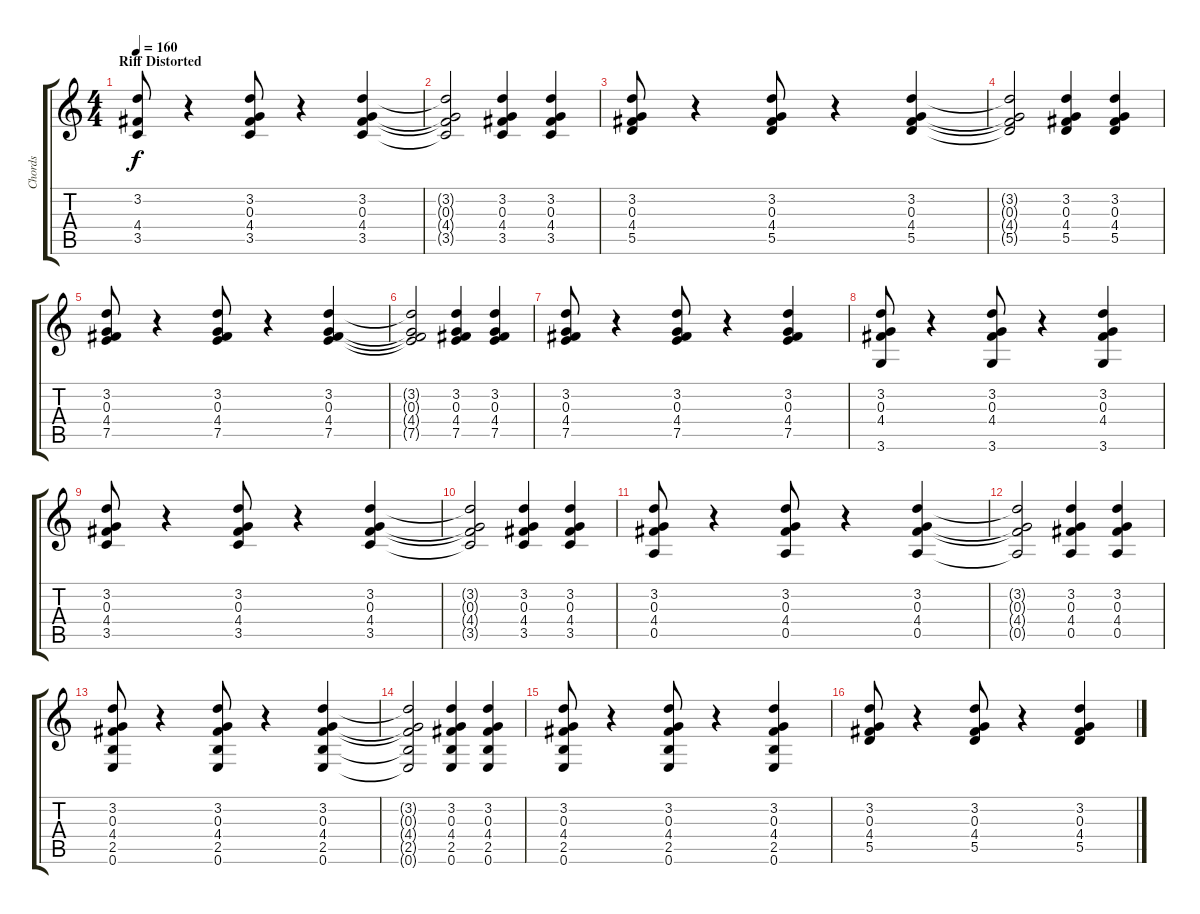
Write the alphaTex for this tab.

\track ("Chords" "Chords") {instrument acousticguitarsteel}
\staff {score tabs}
\tuning (E4 B3 G3 D3 A2 E2) {hide}
\ts (4 4)
\section ("" "Riff Distorted")
\tempo 160
\clef g2
\ks c
(3.2 4.4 3.5).8{dy f} r.4 (3.2 0.3 4.4 3.5).8 r.4 (3.2 0.3 4.4 3.5).4 |
(3.2{t} 0.3{t} 4.4{t} 3.5{t}).2 (3.2 0.3 4.4 3.5).4 (3.2 0.3 4.4 3.5).4 |
(3.2 0.3 4.4 5.5).8 r.4 (3.2 0.3 4.4 5.5).8 r.4 (3.2 0.3 4.4 5.5).4 |
(3.2{t} 0.3{t} 4.4{t} 5.5{t}).2 (3.2 0.3 4.4 5.5).4 (3.2 0.3 4.4 5.5).4 |
(3.2 0.3 4.4 7.5).8 r.4 (3.2 0.3 4.4 7.5).8 r.4 (3.2 0.3 4.4 7.5).4 |
(3.2{t} 0.3{t} 4.4{t} 7.5{t}).2 (3.2 0.3 4.4 7.5).4 (3.2 0.3 4.4 7.5).4 |
(3.2 0.3 4.4 7.5).8 r.4 (3.2 0.3 4.4 7.5).8 r.4 (3.2 0.3 4.4 7.5).4 |
(3.2 0.3 4.4 3.6).8 r.4 (3.2 0.3 4.4 3.6).8 r.4 (3.2 0.3 4.4 3.6).4 |
(3.2 0.3 4.4 3.5).8 r.4 (3.2 0.3 4.4 3.5).8 r.4 (3.2 0.3 4.4 3.5).4 |
(3.2{t} 0.3{t} 4.4{t} 3.5{t}).2 (3.2 0.3 4.4 3.5).4 (3.2 0.3 4.4 3.5).4 |
(3.2 0.3 4.4 0.5).8 r.4 (3.2 0.3 4.4 0.5).8 r.4 (3.2 0.3 4.4 0.5).4 |
(3.2{t} 0.3{t} 4.4{t} 0.5{t}).2 (3.2 0.3 4.4 0.5).4 (3.2 0.3 4.4 0.5).4 |
(3.2 0.3 4.4 2.5 0.6).8 r.4 (3.2 0.3 4.4 2.5 0.6).8 r.4 (3.2 0.3 4.4 2.5 0.6).4 |
(3.2{t} 0.3{t} 4.4{t} 2.5{t} 0.6{t}).2 (3.2 0.3 4.4 2.5 0.6).4 (3.2 0.3 4.4 2.5 0.6).4 |
(3.2 0.3 4.4 2.5 0.6).8 r.4 (3.2 0.3 4.4 2.5 0.6).8 r.4 (3.2 0.3 4.4 2.5 0.6).4 |
(3.2 0.3 4.4 5.5).8 r.4 (3.2 0.3 4.4 5.5).8 r.4 (3.2 0.3 4.4 5.5).4
